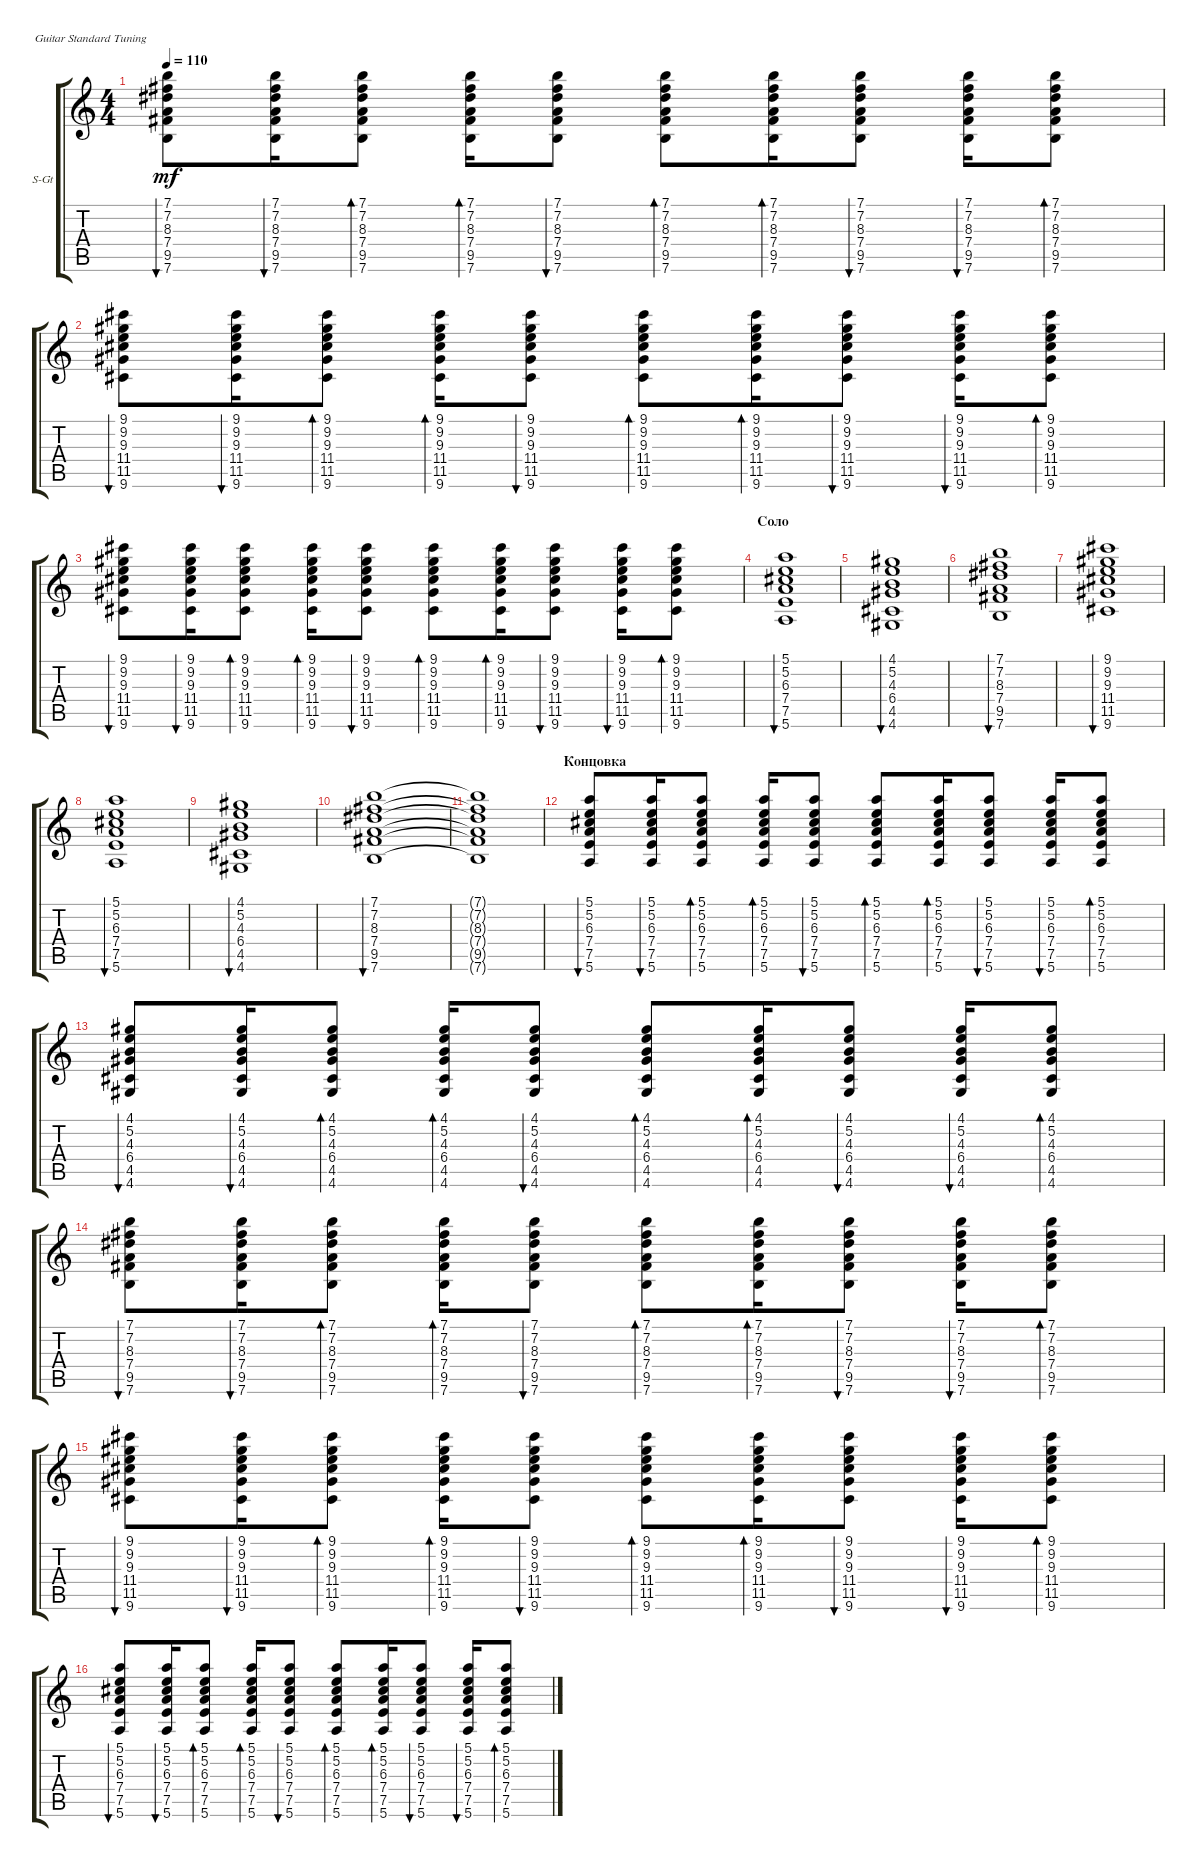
\defaultSystemsLayout 4
\bracketExtendMode groupsimilarinstruments
\firstSystemTrackNameOrientation horizontal
\otherSystemsTrackNameOrientation horizontal
\track ("Steel Guitar" "S-Gt") {instrument acousticguitarsteel}
\staff {score tabs}
\tuning (E4 B3 G3 D3 A2 E2)
\ts (4 4)
\tempo 110
\clef g2
\ks c
(8.3 9.5 7.4 7.1 7.2 7.6).8{bu 35 dy mf} (8.3 9.5 7.4 7.1 7.2 7.6).16{bu 33} (8.3 9.5 7.4 7.6 7.2 7.1).8{bd 33} (8.3 9.5 7.4 7.1 7.2 7.6).16{bd 33} (8.3 9.5 7.4 7.1 7.2 7.6).8{bu 32} (8.3 9.5 7.4 7.6 7.2 7.1).8{bd 31} (8.3 9.5 7.4 7.6 7.2 7.1).16{bd 30} (8.3 9.5 7.4 7.1 7.2 7.6).8{bu 30} (8.3 9.5 7.4 7.2 7.1 7.6).16{bu 30} (8.3 9.5 7.4 7.6 7.2 7.1).8{bd 30} |
(9.3 11.5 11.4 9.1 9.2 9.6).8{bu 35} (9.3 11.5 11.4 9.1 9.2 9.6).16{bu 33} (9.3 11.5 11.4 9.6 9.2 9.1).8{bd 33} (9.3 11.5 11.4 9.1 9.2 9.6).16{bd 33} (9.3 11.5 11.4 9.1 9.2 9.6).8{bu 32} (9.3 11.5 11.4 9.6 9.2 9.1).8{bd 31} (9.3 11.5 11.4 9.6 9.2 9.1).16{bd 30} (9.3 11.5 11.4 9.1 9.2 9.6).8{bu 30} (9.3 11.5 11.4 9.2 9.1 9.6).16{bu 30} (9.3 11.5 11.4 9.6 9.2 9.1).8{bd 30} |
(9.3 11.5 11.4 9.1 9.2 9.6).8{bu 35} (9.3 11.5 11.4 9.1 9.2 9.6).16{bu 33} (9.3 11.5 11.4 9.6 9.2 9.1).8{bd 33} (9.3 11.5 11.4 9.1 9.2 9.6).16{bd 33} (9.3 11.5 11.4 9.1 9.2 9.6).8{bu 32} (9.3 11.5 11.4 9.6 9.2 9.1).8{bd 31} (9.3 11.5 11.4 9.6 9.2 9.1).16{bd 30} (9.3 11.5 11.4 9.1 9.2 9.6).8{bu 30} (9.3 11.5 11.4 9.2 9.1 9.6).16{bu 30} (9.3 11.5 11.4 9.6 9.2 9.1).8{bd 30} |
\section ("" "Соло")
(6.3 7.5 7.4 5.1 5.2 5.6).1{bu 132} |
(4.3 4.5 6.4 4.1 5.2 4.6).1{bu 175} |
(8.3 9.5 7.4 7.1 7.2 7.6).1{bu 172} |
(9.3 11.5 11.4 9.1 9.2 9.6).1{bu 172} |
(6.3 7.5 7.4 5.1 5.2 5.6).1{bu 175} |
(4.3 4.5 6.4 4.1 5.2 4.6).1{bu 188} |
(8.3 9.5 7.4 7.1 7.2 7.6).1{bu 181} |
(8.3{t} 9.5{t} 7.4{t} 7.1{t} 7.2{t} 7.6{t}).1 |
\section ("" "Концовка")
(6.3 7.5 7.4 5.1 5.2 5.6).8{bu 35} (6.3 7.5 7.4 5.1 5.2 5.6).16{bu 33} (6.3 7.5 7.4 5.6 5.2 5.1).8{bd 33} (6.3 7.5 7.4 5.1 5.2 5.6).16{bd 33} (6.3 7.5 7.4 5.1 5.2 5.6).8{bu 32} (6.3 7.5 7.4 5.6 5.2 5.1).8{bd 31} (6.3 7.5 7.4 5.6 5.2 5.1).16{bd 30} (6.3 7.5 7.4 5.1 5.2 5.6).8{bu 30} (6.3 7.5 7.4 5.2 5.1 5.6).16{bu 30} (6.3 7.5 7.4 5.6 5.2 5.1).8{bd 30} |
(4.3 4.5 6.4 4.1 5.2 4.6).8{bu 35} (4.3 4.5 6.4 4.1 5.2 4.6).16{bu 33} (4.3 4.5 6.4 4.6 5.2 4.1).8{bd 33} (4.3 4.5 6.4 4.1 5.2 4.6).16{bd 33} (4.3 4.5 6.4 4.1 5.2 4.6).8{bu 32} (4.3 4.5 6.4 4.6 5.2 4.1).8{bd 31} (4.3 4.5 6.4 4.6 5.2 4.1).16{bd 30} (4.3 4.5 6.4 4.1 5.2 4.6).8{bu 30} (4.3 4.5 6.4 5.2 4.1 4.6).16{bu 30} (4.3 4.5 6.4 4.6 5.2 4.1).8{bd 30} |
(8.3 9.5 7.4 7.1 7.2 7.6).8{bu 35} (8.3 9.5 7.4 7.1 7.2 7.6).16{bu 33} (8.3 9.5 7.4 7.6 7.2 7.1).8{bd 33} (8.3 9.5 7.4 7.1 7.2 7.6).16{bd 33} (8.3 9.5 7.4 7.1 7.2 7.6).8{bu 32} (8.3 9.5 7.4 7.6 7.2 7.1).8{bd 31} (8.3 9.5 7.4 7.6 7.2 7.1).16{bd 30} (8.3 9.5 7.4 7.1 7.2 7.6).8{bu 30} (8.3 9.5 7.4 7.2 7.1 7.6).16{bu 30} (8.3 9.5 7.4 7.6 7.2 7.1).8{bd 30} |
(9.3 11.5 11.4 9.1 9.2 9.6).8{bu 35} (9.3 11.5 11.4 9.1 9.2 9.6).16{bu 33} (9.3 11.5 11.4 9.6 9.2 9.1).8{bd 33} (9.3 11.5 11.4 9.1 9.2 9.6).16{bd 33} (9.3 11.5 11.4 9.1 9.2 9.6).8{bu 32} (9.3 11.5 11.4 9.6 9.2 9.1).8{bd 31} (9.3 11.5 11.4 9.6 9.2 9.1).16{bd 30} (9.3 11.5 11.4 9.1 9.2 9.6).8{bu 30} (9.3 11.5 11.4 9.2 9.1 9.6).16{bu 30} (9.3 11.5 11.4 9.6 9.2 9.1).8{bd 30} |
(6.3 7.5 7.4 5.1 5.2 5.6).8{bu 35} (6.3 7.5 7.4 5.1 5.2 5.6).16{bu 33} (6.3 7.5 7.4 5.6 5.2 5.1).8{bd 33} (6.3 7.5 7.4 5.1 5.2 5.6).16{bd 33} (6.3 7.5 7.4 5.1 5.2 5.6).8{bu 32} (6.3 7.5 7.4 5.6 5.2 5.1).8{bd 31} (6.3 7.5 7.4 5.6 5.2 5.1).16{bd 30} (6.3 7.5 7.4 5.1 5.2 5.6).8{bu 30} (6.3 7.5 7.4 5.2 5.1 5.6).16{bu 30} (6.3 7.5 7.4 5.6 5.2 5.1).8{bd 30}
